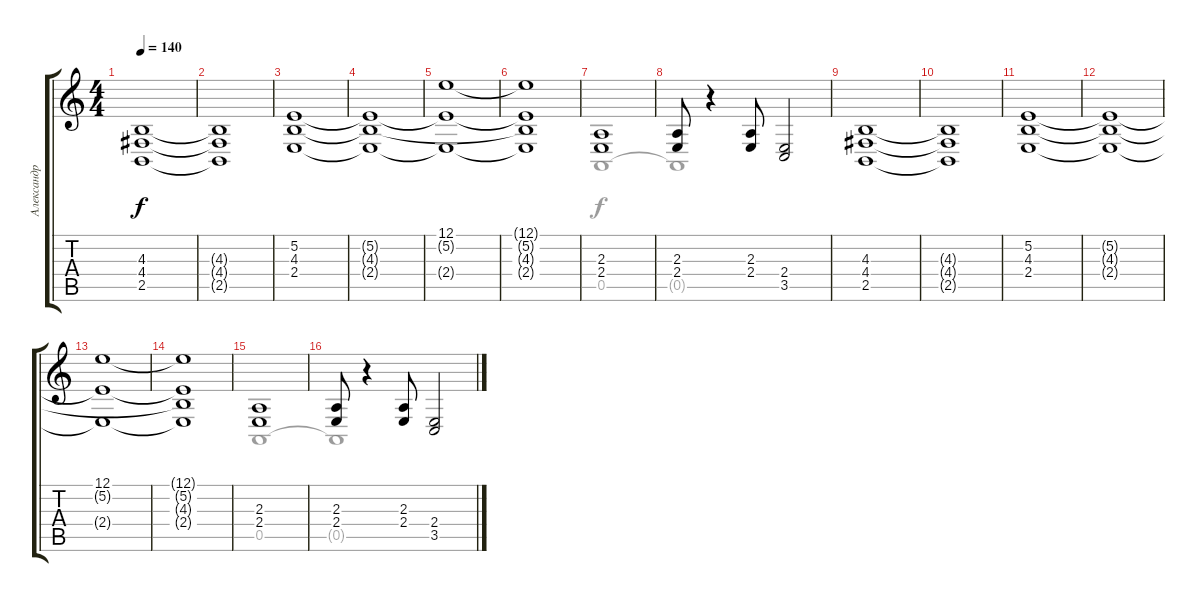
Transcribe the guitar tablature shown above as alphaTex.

\track ("Александр Андрюхин" "Александр ") {instrument synthstrings1}
\staff {score tabs}
\tuning (E4 B3 G3 D3 A2 E2) {hide}
\voice
\ts (4 4)
\tempo 140
\clef g2
\ks c
(4.3 4.4 2.5).1{dy f} |
(4.3{t} 4.4{t} 2.5{t}).1 |
(5.2 4.3 2.4).1 |
(5.2{t} 4.3{t} 2.4{t}).1 |
(12.1 5.2{t} 2.4{t}).1 |
(12.1{t} 5.2{t} 4.3{t} 2.4{t}).1 |
(2.3 2.4).1 |
(2.3 2.4).8 r.4 (2.3 2.4).8 (2.4 3.5).2 |
(4.3 4.4 2.5).1 |
(4.3{t} 4.4{t} 2.5{t}).1 |
(5.2 4.3 2.4).1 |
(5.2{t} 4.3{t} 2.4{t}).1 |
(12.1 5.2{t} 2.4{t}).1 |
(12.1{t} 5.2{t} 4.3{t} 2.4{t}).1 |
(2.3 2.4).1 |
(2.3 2.4).8 r.4 (2.3 2.4).8 (2.4 3.5).2
\voice
\clef g2
\ottava regular
\simile none
\ks c
|
|
|
|
|
|
0.5.1 |
0.5{t}.1 |
|
|
|
|
|
|
0.5.1 |
0.5{t}.1
